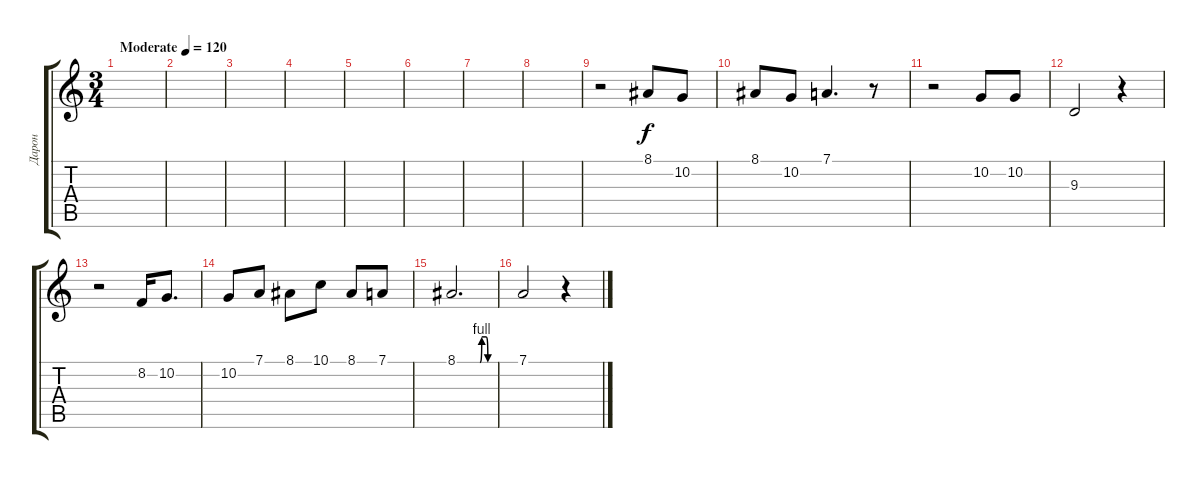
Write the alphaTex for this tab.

\track ("Дарон" "Дарон") {instrument flute}
\staff {score tabs}
\tuning (D4 A3 F3 C3 G2 D2) {hide}
\ts (3 4)
\tempo (120 "Moderate")
\clef g2
\ks c
|
|
|
|
|
|
|
|
r.2 8.1.8 10.2.8 |
8.1.8 10.2.8 7.1.4{d} r.8 |
r.2 10.2.8 10.2.8 |
9.3.2 r.4 |
r.2 8.2.16 10.2.8{d} |
10.2.8 7.1.8 8.1.8 10.1.8 8.1.8 7.1.8 |
8.1{be (custom 0 0 37 0 40 4 47 4 50 0 60 0)}.2{d} |
7.1.2 r.4
